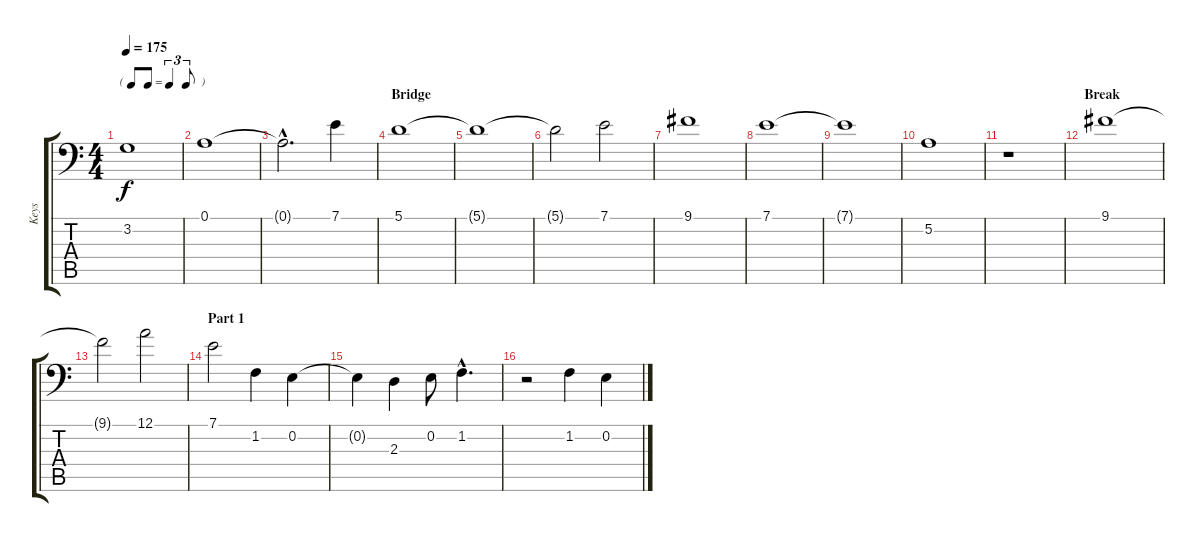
\track ("Keys" "Keys") {instrument brightacousticpiano}
\staff {score tabs}
\tuning (A3 E3 C3 G2 D2 A1) {hide}
\ts (4 4)
\tf triplet8th
\tempo 175
\clef f4
\ks c
3.2.1{dy f} |
0.1.1 |
0.1{hac t}.2{d} 7.1.4 |
\section ("" "Bridge")
5.1.1 |
5.1{t}.1 |
5.1{t}.2 7.1.2 |
9.1.1 |
7.1.1 |
7.1{t}.1 |
5.2.1 |
r.1 |
\section ("" "Break")
9.1.1 |
9.1{t}.2 12.1.2 |
\section ("" "Part 1")
7.1.2 1.2.4 0.2.4 |
0.2{t}.4 2.3.4 0.2.8 1.2{hac}.4{d} |
r.2 1.2.4 0.2.4
